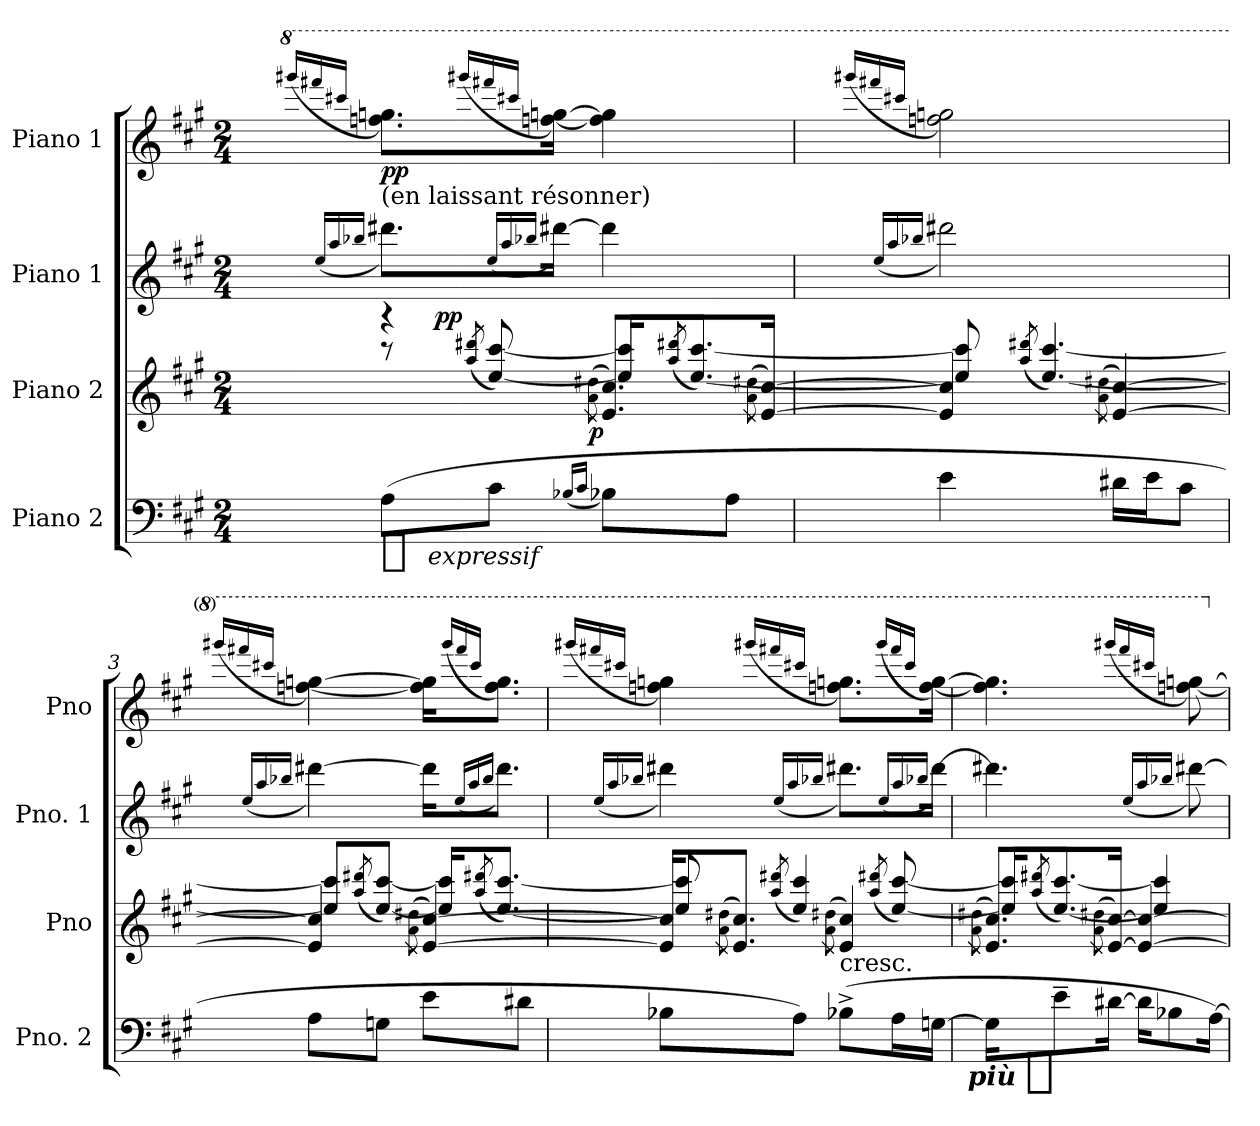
**kern	**dynam	**kern	**dynam	**kern	**kern	**dynam
*part4	*part4	*part3	*part3	*part2	*part1	*part1
*staff4	*staff4	*staff3	*staff3	*staff2	*staff1	*staff1
*I"Piano 2	*	*I"Piano 2	*	*I"Piano 1	*I"Piano 1	*
*I'Pno. 2	*	*I'Pno	*	*I'Pno. 1	*I'Pno	*
*clefF4	*	*clefG2	*	*clefG2	*clefG2	*
*k[f#c#g#]	*	*k[f#c#g#]	*	*k[f#c#g#]	*k[f#c#g#]	*
*A:	*	*A:	*	*A:	*A:	*
*M2/4	*	*M2/4	*	*M2/4	*M2/4	*
*	*	*	*	*	*8va	*
=1	=1	=1	=1	=1	=1	=1
.	.	.	.	(>16qqee/LL	(>16qqgggg#X/LL	.
.	.	.	.	16qqaa/	16qqffff#X/	.
.	.	.	.	16qqbb-X/JJ	16qqcccc#X/JJ	.
*	*	*^	*	*	*	*
!	!	!	!	!	!	!LO:TX:b:t=(en laissant résonner)	!
!	!LO:DY:t=%s expressif	!	!	!	!	!	!
*	*	*	*^	*	*	*	*
(>8AL	mf	4r	8rccc	16ryy	.	8.ddd#XL)	8.fffn 8.gggnL)	pp
!	!	!	!	!	!LO:DY:a	!	!	!
.	.	.	.	4..ryy	pp	.	.	.
.	.	.	(8qaa/ 8qddd#X/	.	.	.	.	.
8c#J	.	.	[8ee/ [8ccc#/)	.	.	.	.	.
.	.	.	.	.	.	(>16qqee/LL	(>16qqgggg#X/LL	.
.	.	.	.	.	.	16qqaa/	16qqffff#X/	.
.	.	.	.	.	.	16qqbb-X/JJ	16qqcccc#X/JJ	.
.	.	.	.	.	.	[16ddd#XJk)	[16fffn [16gggnJk)	.
(<16qqB-X/LL	.	.	.	.	.	.	.	.
16qqc#/JJ	.	(<8qa\ 8qdd#X\	.	.	.	.	.	.
!	!	!	!	!	!LO:DY:rj	!	!	!
8B-XL)	.	8.e 8.cc#L)	16ee]/ 16ccc#]/KL	.	p	4ddd#]	4fff] 4ggg]	.
.	.	.	(<8qaa/ 8qddd#X/	.	.	.	.	.
.	.	.	[8.ee/ [8.ccc#/J)	.	.	.	.	.
8AJ	.	.	.	.	.	.	.	.
.	.	(>8qa\ 8qdd#X\	.	.	.	.	.	.
.	.	[16e [16cc#Jk)	.	.	.	.	.	.
*	*	*v	*v	*v	*	*	*	*
=2	=2	=2	=2	=2	=2	=2
.	.	.	.	(>16qqee/LL	(>16qqgggg#X/LL	.
.	.	.	.	16qqaa/	16qqffff#X/	.
.	.	.	.	16qqbb-X/JJ	16qqcccc#X/JJ	.
*	*	*^	*	*	*	*
4e	.	4e] 4cc#]	8ee]/ 8ccc#]/	.	2ddd#X)	2fffn 2gggn)	.
.	.	.	(8qaa/ 8qddd#X/	.	.	.	.
.	.	.	[4.ee/ [4.ccc#/)	.	.	.	.
.	.	(<8qa\ 8qdd#X\	.	.	.	.	.
16d#XLL	.	[4e [4cc#)	.	.	.	.	.
16eJ	.	.	.	.	.	.	.
8c#J	.	.	.	.	.	.	.
=3	=3	=3	=3	=3	=3	=3	=3
.	.	.	.	.	(>16qqee/LL	(>16qqgggg#X/LL	.
.	.	.	.	.	16qqaa/	16qqffff#X/	.
.	.	.	.	.	16qqbb-X/JJ	16qqcccc#X/JJ	.
8AL	.	4e] 4cc#]	8ee]/ 8ccc#]/L	.	[4ddd#X)	[4fffn [4gggn)	.
.	.	.	(<8qaa/ 8qddd#X/	.	.	.	.
8GnJ	.	.	[8ee/ [8ccc#/J)	.	.	.	.
.	.	(8qa\ 8qdd#X\	.	.	.	.	.
8eL	.	[4e [4cc#)	16ee]/ 16ccc#]/KL	.	16ddd#KL]	16fff] 16ggg]KL	.
.	.	.	.	.	(>16qqee/LL	(>16qqgggg#/LL	.
.	.	.	.	.	16qqaa/	16qqffff#/	.
.	.	.	(<8qaa/ 8qddd#X/	.	16qqbb-/JJ	16qqcccc#/JJ	.
.	.	.	[8.ee/ [8.ccc#/J)	.	8.ddd#J)	8.fff 8.gggJ)	.
8d#XJ	.	.	.	.	.	.	.
=4	=4	=4	=4	=4	=4	=4	=4
.	.	.	.	.	(>16qqee/LL	(>16qqgggg#X/LL	.
.	.	.	.	.	16qqaa/	16qqffff#X/	.
.	.	.	.	.	16qqbb-X/JJ	16qqcccc#X/JJ	.
8B-XL	.	16e] 16cc#]KL	8ee]/ 8ccc#]/	.	4ddd#X)	4fffn 4gggn)	.
.	.	(>8qa\ 8qdd#X\	.	.	.	.	.
.	.	8.e 8.cc#J)	.	.	.	.	.
.	.	.	(8qaa/ 8qddd#X/	.	.	.	.
8AJ)	.	.	4ee/ 4ccc#/)	.	.	.	.
.	.	.	.	.	(>16qqee/LL	(>16qqgggg#X/LL	.
.	.	.	.	.	16qqaa/	16qqffff#X/	.
.	.	(>8qa\ 8qdd#X\	.	.	16qqbb-X/JJ	16qqcccc#X/JJ	.
!LO:TX:t=cresc.	!	!	!	!	!	!	!
(>8B-X^L	.	4e 4cc#)	.	.	8.ddd#XL)	8.fffn 8.gggnL)	.
.	.	.	(8qaa/ 8qddd#X/	.	.	.	.
16AL	.	.	[8ee/ [8ccc#/)	.	.	.	.
.	.	.	.	.	(>16qqee/LL	(>16qqgggg#/LL	.
.	.	.	.	.	16qqaa/	16qqffff#/	.
.	.	.	.	.	16qqbb-X/JJ	16qqcccc#/JJ	.
[16GnJJ	.	.	.	.	[16ddd#Jk)	[16fff [16gggJk)	.
=5	=5	=5	=5	=5	=5	=5	=5
.	.	(<8qa\ 8qdd#X\	.	.	.	.	.
16GKL]	.	8.e 8.cc#L)	16ee]/ 16ccc#]/KL	.	4.ddd#X]	4.fffn] 4.gggn]	.
.	.	.	(<8qaa/ 8qddd#X/	.	.	.	.
!	!LO:DY:rj:t=più %s	!	!	!	!	!	!
8e~	f	.	[8.ee/ [8.ccc#/J)	.	.	.	.
.	.	(>8qa\ 8qdd#X\	.	.	.	.	.
[16d#XJk	.	[16e [16cc#Jk)	.	.	.	.	.
16d#KL]	.	4e_ 4cc#_	4ee]/ 4ccc#]/	.	.	.	.
8B-X	.	.	.	.	.	.	.
.	.	.	.	.	(>16qqee/LL	(>16qqgggg#X/LL	.
.	.	.	.	.	16qqaa/	16qqffff#/	.
.	.	.	.	.	16qqbb-X/JJ	16qqcccc#X/JJ	.
.	.	.	.	.	[8ddd#X)	[8fffn [8gggn)	.
[16AJk)	.	.	.	.	.	.	.
*	*	*v	*v	*	*	*	*
*	*	*	*	*	*X8va	*
=	=	=	=	=	=	=
*-	*-	*-	*-	*-	*-	*-
